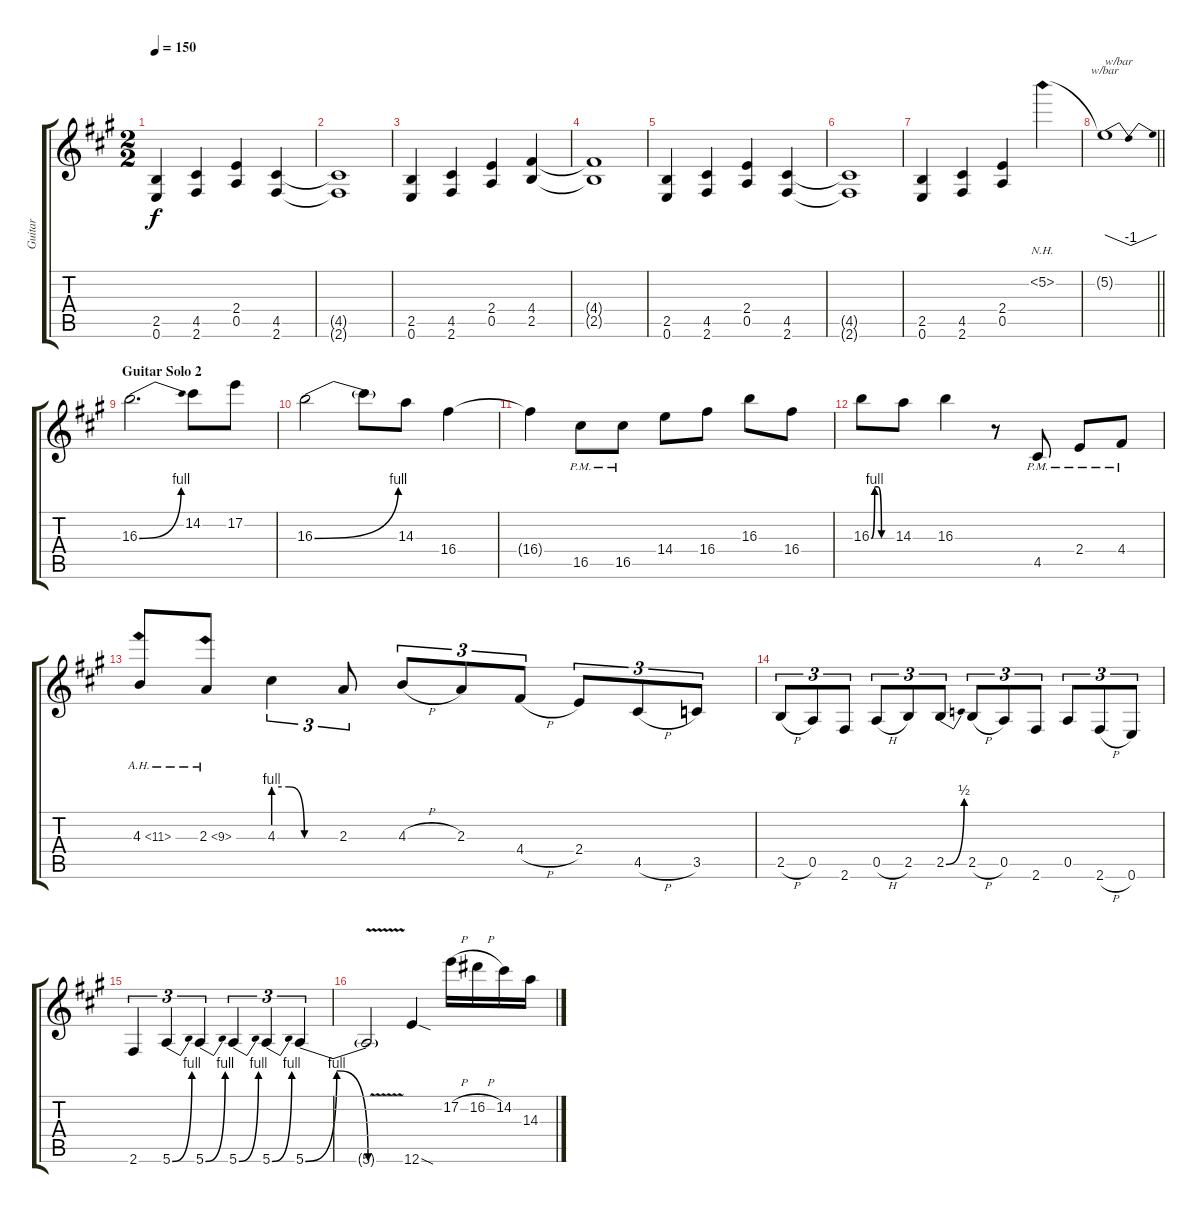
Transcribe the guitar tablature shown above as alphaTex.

\track ("Guitar" "Guitar") {instrument overdrivenguitar}
\staff {score tabs}
\tuning (E4 B3 G3 D3 A2 E2) {hide}
\ts (2 2)
\tempo 150
\clef g2
\ks a
(2.5 0.6).4{dy f} (4.5 2.6).4 (2.4 0.5).4 (4.5 2.6).4 |
(4.5{t} 2.6{t}).1 |
(2.5 0.6).4 (4.5 2.6).4 (2.4 0.5).4 (4.4 2.5).4 |
(4.4{t} 2.5{t}).1 |
(2.5 0.6).4 (4.5 2.6).4 (2.4 0.5).4 (4.5 2.6).4 |
(4.5{t} 2.6{t}).1 |
(2.5 0.6).4 (4.5 2.6).4 (2.4 0.5).4 5.2{nh}.4 |
\barLineRight lightlight
5.2{t}.1{tbe (dip default 0 0 30 -4 60 0) txt "w/bar"} |
\section ("" "Guitar Solo 2")
16.3{be (bend 0 0 60 4)}.2{d} 14.2.8 17.2.8 |
16.3{be (bend 0 0 60 4)}.2 16.3{t}.8 14.3.8 16.4.4 |
16.4{t}.4 16.5{pm}.8 16.5{pm}.8 14.4.8 16.4.8 16.3.8 16.4.8 |
16.3{be (custom 0 0 10 4 20 4 30 0 60 0)}.8 14.3.8 16.3.4 r.8 4.5{pm}.8 2.4{pm}.8 4.4{pm}.8 |
4.3{ah 7}.8 2.3{ah 7}.8 4.3{be (custom 0 4 15 4 30 0 60 0)}.4{tu (3 2)} 2.3.8{tu (3 2)} 4.3{h}.8{tu (3 2)} 2.3.8{tu (3 2)} 4.4{h}.8{tu (3 2)} 2.4.8{tu (3 2)} 4.5{h}.8{tu (3 2)} 3.5.8{tu (3 2)} |
2.5{h}.8{tu (3 2)} 0.5.8{tu (3 2)} 2.6.8{tu (3 2)} 0.5{h}.8{tu (3 2)} 2.5.8{tu (3 2)} 2.5{be (bend 0 0 60 2)}.8{tu (3 2)} 2.5{h}.8{tu (3 2)} 0.5.8{tu (3 2)} 2.6.8{tu (3 2)} 0.5.8{tu (3 2)} 2.6{h}.8{tu (3 2)} 0.6.8{tu (3 2)} |
2.6.4{tu (3 2)} 5.6{be (bend 0 0 60 4)}.4{tu (3 2)} 5.6{be (bend 0 0 60 4)}.4{tu (3 2)} 5.6{be (bend 0 0 60 4)}.4{tu (3 2)} 5.6{be (bend 0 0 60 4)}.4{tu (3 2)} 5.6{be (bendrelease 0 0 15 4 50 4 60 0)}.4{tu (3 2)} |
5.6{v t}.2 12.6{sod}.4 17.2{h}.16 16.2{h}.16 14.2.16 14.3.16
